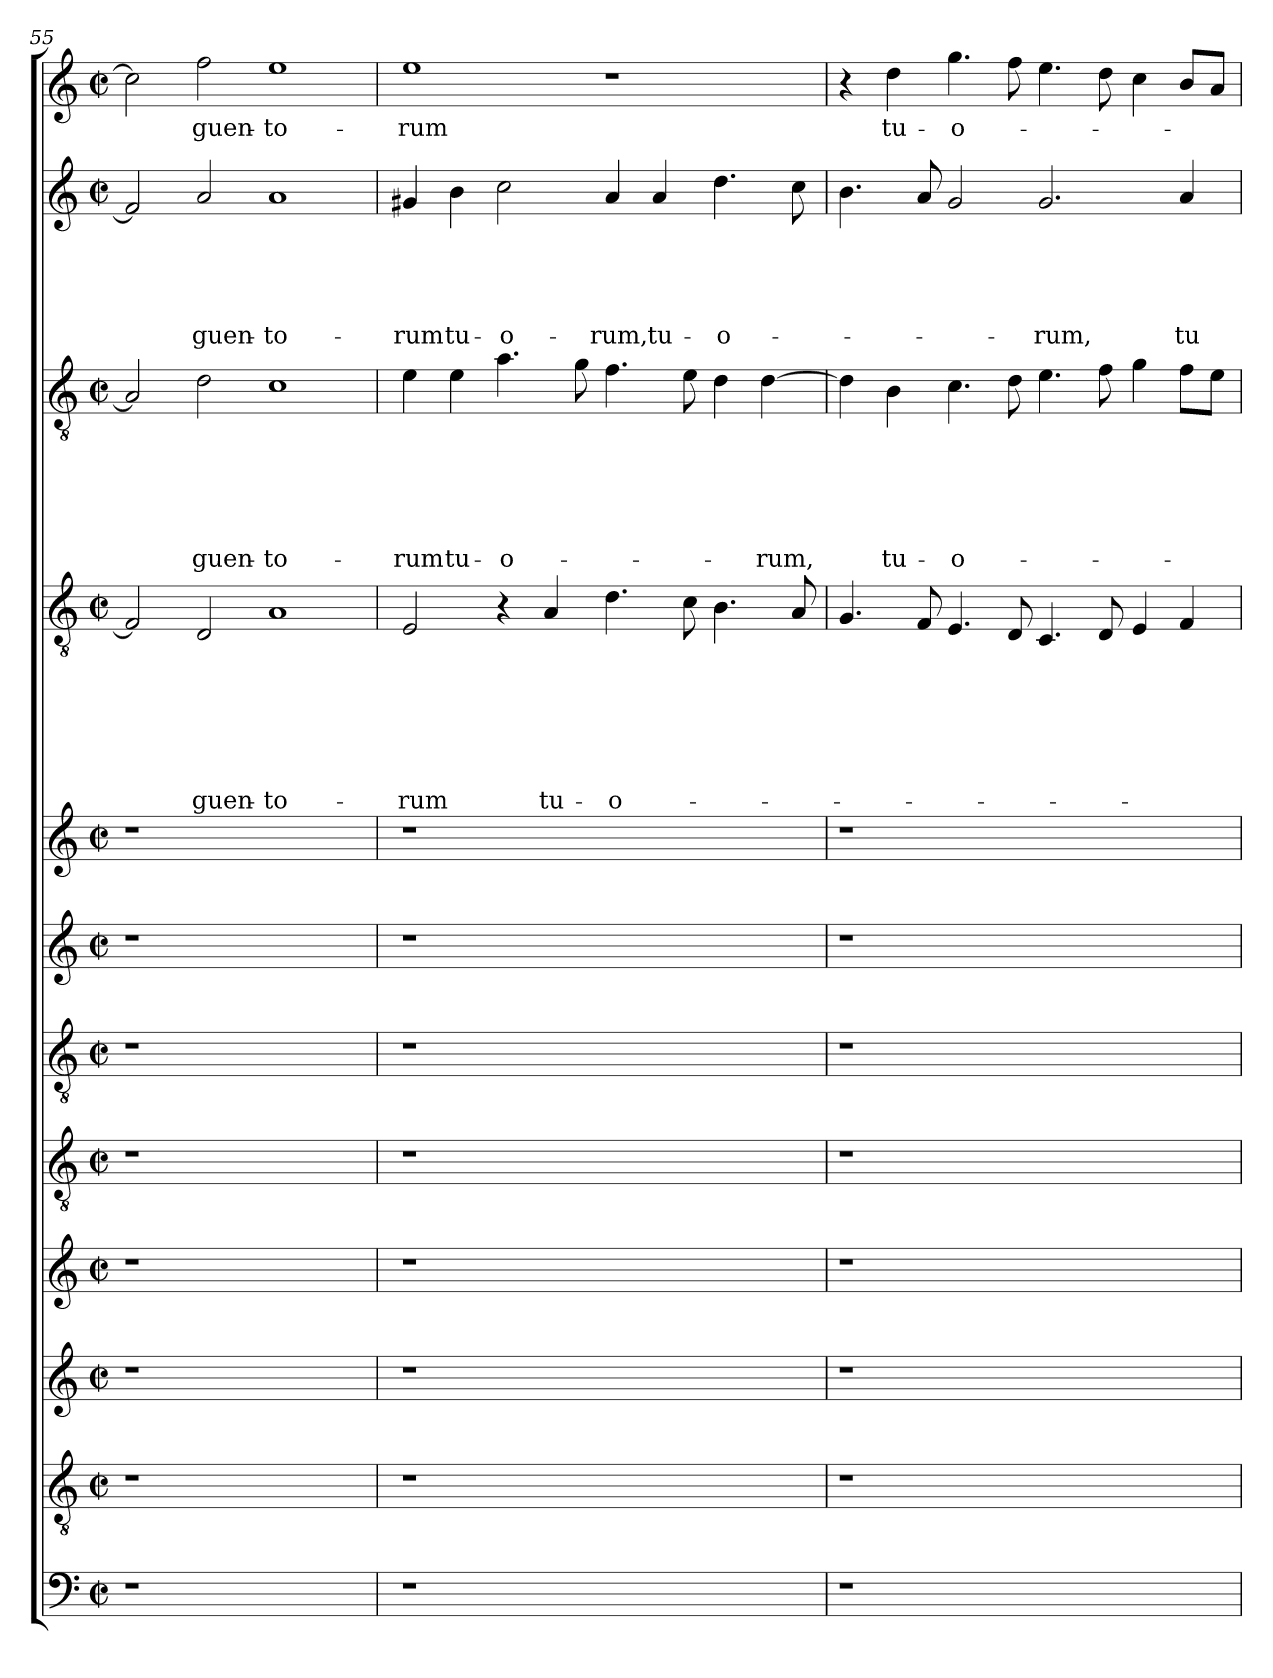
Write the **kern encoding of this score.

**kern	**kern	**kern	**kern	**kern	**kern	**kern	**kern	**kern	**text	**text	**text	**text	**text	**text	**text	**kern	**text	**text	**text	**text	**text	**text	**kern	**text	**text	**text	**text	**text	**kern	**text
*part12	*part11	*part10	*part9	*part8	*part7	*part6	*part5	*part4	*part4	*part4	*part4	*part4	*part4	*part4	*part4	*part3	*part3	*part3	*part3	*part3	*part3	*part3	*part2	*part2	*part2	*part2	*part2	*part2	*part1	*part1
*staff12	*staff11	*staff10	*staff9	*staff8	*staff7	*staff6	*staff5	*staff4	*staff4	*staff4	*staff4	*staff4	*staff4	*staff4	*staff4	*staff3	*staff3	*staff3	*staff3	*staff3	*staff3	*staff3	*staff2	*staff2	*staff2	*staff2	*staff2	*staff2	*staff1	*staff1
*clefF4	*clefGv2	*clefG2	*clefG2	*clefGv2	*clefGv2	*clefG2	*clefG2	*clefGv2	*	*	*	*	*	*	*	*clefGv2	*	*	*	*	*	*	*clefG2	*	*	*	*	*	*clefG2	*
*k[]	*k[]	*k[]	*k[]	*k[]	*k[]	*k[]	*k[]	*k[]	*	*	*	*	*	*	*	*k[]	*	*	*	*	*	*	*k[]	*	*	*	*	*	*k[]	*
*C:	*C:	*C:	*C:	*C:	*C:	*C:	*C:	*C:	*	*	*	*	*	*	*	*C:	*	*	*	*	*	*	*C:	*	*	*	*	*	*C:	*
*M2/2	*M2/2	*M2/2	*M2/2	*M2/2	*M2/2	*M2/2	*M2/2	*M2/2	*	*	*	*	*	*	*	*M2/2	*	*	*	*	*	*	*M2/2	*	*	*	*	*	*M2/2	*
*met(c|)	*met(c|)	*met(c|)	*met(c|)	*met(c|)	*met(c|)	*met(c|)	*met(c|)	*met(c|)	*	*	*	*	*	*	*	*met(c|)	*	*	*	*	*	*	*met(c|)	*	*	*	*	*	*met(c|)	*
=55	=55	=55	=55	=55	=55	=55	=55	=55	=55	=55	=55	=55	=55	=55	=55	=55	=55	=55	=55	=55	=55	=55	=55	=55	=55	=55	=55	=55	=55	=55
1r	1r	1r	1r	1r	1r	1r	1r	2F/]	.	.	.	.	.	.	.	2A/]	.	.	.	.	.	.	2f/]	.	.	.	.	.	2cc\]	.
.	.	.	.	.	.	.	.	2D/	.	.	.	.	.	.	-guen-	2d\	.	.	.	.	.	-guen-	2a/	.	.	.	.	-guen-	2ff\	-guen-
1ryy	1ryy	1ryy	1ryy	1ryy	1ryy	1ryy	1ryy	1A	.	.	.	.	.	.	-to-	1c	.	.	.	.	.	-to-	1a	.	.	.	.	-to-	1ee	-to-
!!LO:LB:g=z
=56	=56	=56	=56	=56	=56	=56	=56	=56	=56	=56	=56	=56	=56	=56	=56	=56	=56	=56	=56	=56	=56	=56	=56	=56	=56	=56	=56	=56	=56	=56
1r	1r	1r	1r	1r	1r	1r	1r	2E/	.	.	.	.	.	.	-rum	4e\	.	.	.	.	.	-rum	4g#X/	.	.	.	.	-rum	1ee	-rum
.	.	.	.	.	.	.	.	.	.	.	.	.	.	.	.	4e\	.	.	.	.	.	tu-	4b\	.	.	.	.	tu-	.	.
.	.	.	.	.	.	.	.	4r	.	.	.	.	.	.	.	4.a\	.	.	.	.	.	-o-	2cc\	.	.	.	.	-o-	.	.
.	.	.	.	.	.	.	.	4A/	.	.	.	.	.	.	tu-	.	.	.	.	.	.	.	.	.	.	.	.	.	.	.
.	.	.	.	.	.	.	.	.	.	.	.	.	.	.	.	8g\	.	.	.	.	.	.	.	.	.	.	.	.	.	.
1ryy	1ryy	1ryy	1ryy	1ryy	1ryy	1ryy	1ryy	4.d\	.	.	.	.	.	.	-o-	4.f\	.	.	.	.	.	.	4a/	.	.	.	.	-rum,	1r	.
.	.	.	.	.	.	.	.	.	.	.	.	.	.	.	.	.	.	.	.	.	.	.	4a/	.	.	.	.	tu-	.	.
.	.	.	.	.	.	.	.	8c\	.	.	.	.	.	.	.	8e\	.	.	.	.	.	.	.	.	.	.	.	.	.	.
.	.	.	.	.	.	.	.	4.B\	.	.	.	.	.	.	.	4d\	.	.	.	.	.	.	4.dd\	.	.	.	.	-o-	.	.
.	.	.	.	.	.	.	.	.	.	.	.	.	.	.	.	[4d\	.	.	.	.	.	-rum,	.	.	.	.	.	.	.	.
.	.	.	.	.	.	.	.	8A/	.	.	.	.	.	.	.	.	.	.	.	.	.	.	8cc\	.	.	.	.	.	.	.
=57	=57	=57	=57	=57	=57	=57	=57	=57	=57	=57	=57	=57	=57	=57	=57	=57	=57	=57	=57	=57	=57	=57	=57	=57	=57	=57	=57	=57	=57	=57
1r	1r	1r	1r	1r	1r	1r	1r	4.G/	.	.	.	.	.	.	.	4d\]	.	.	.	.	.	.	4.b\	.	.	.	.	.	4r	.
.	.	.	.	.	.	.	.	.	.	.	.	.	.	.	.	4B\	.	.	.	.	.	tu-	.	.	.	.	.	.	4dd\	tu-
.	.	.	.	.	.	.	.	8F/	.	.	.	.	.	.	.	.	.	.	.	.	.	.	8a/	.	.	.	.	.	.	.
.	.	.	.	.	.	.	.	4.E/	.	.	.	.	.	.	.	4.c\	.	.	.	.	.	-o-	2g/	.	.	.	.	.	4.gg\	-o-
.	.	.	.	.	.	.	.	8D/	.	.	.	.	.	.	.	8d\	.	.	.	.	.	.	.	.	.	.	.	.	8ff\	.
1ryy	1ryy	1ryy	1ryy	1ryy	1ryy	1ryy	1ryy	4.C/	.	.	.	.	.	.	.	4.e\	.	.	.	.	.	.	2.g/	.	.	.	.	-rum,	4.ee\	.
.	.	.	.	.	.	.	.	8D/	.	.	.	.	.	.	.	8f\	.	.	.	.	.	.	.	.	.	.	.	.	8dd\	.
.	.	.	.	.	.	.	.	4E/	.	.	.	.	.	.	.	4g\	.	.	.	.	.	.	.	.	.	.	.	.	4cc\	.
.	.	.	.	.	.	.	.	4F/	.	.	.	.	.	.	.	8f\L	.	.	.	.	.	.	4a/	.	.	.	.	tu-	8b/L	.
.	.	.	.	.	.	.	.	.	.	.	.	.	.	.	.	8e\J	.	.	.	.	.	.	.	.	.	.	.	.	8a/J	.
=	=	=	=	=	=	=	=	=	=	=	=	=	=	=	=	=	=	=	=	=	=	=	=	=	=	=	=	=	=	=
*-	*-	*-	*-	*-	*-	*-	*-	*-	*-	*-	*-	*-	*-	*-	*-	*-	*-	*-	*-	*-	*-	*-	*-	*-	*-	*-	*-	*-	*-	*-
